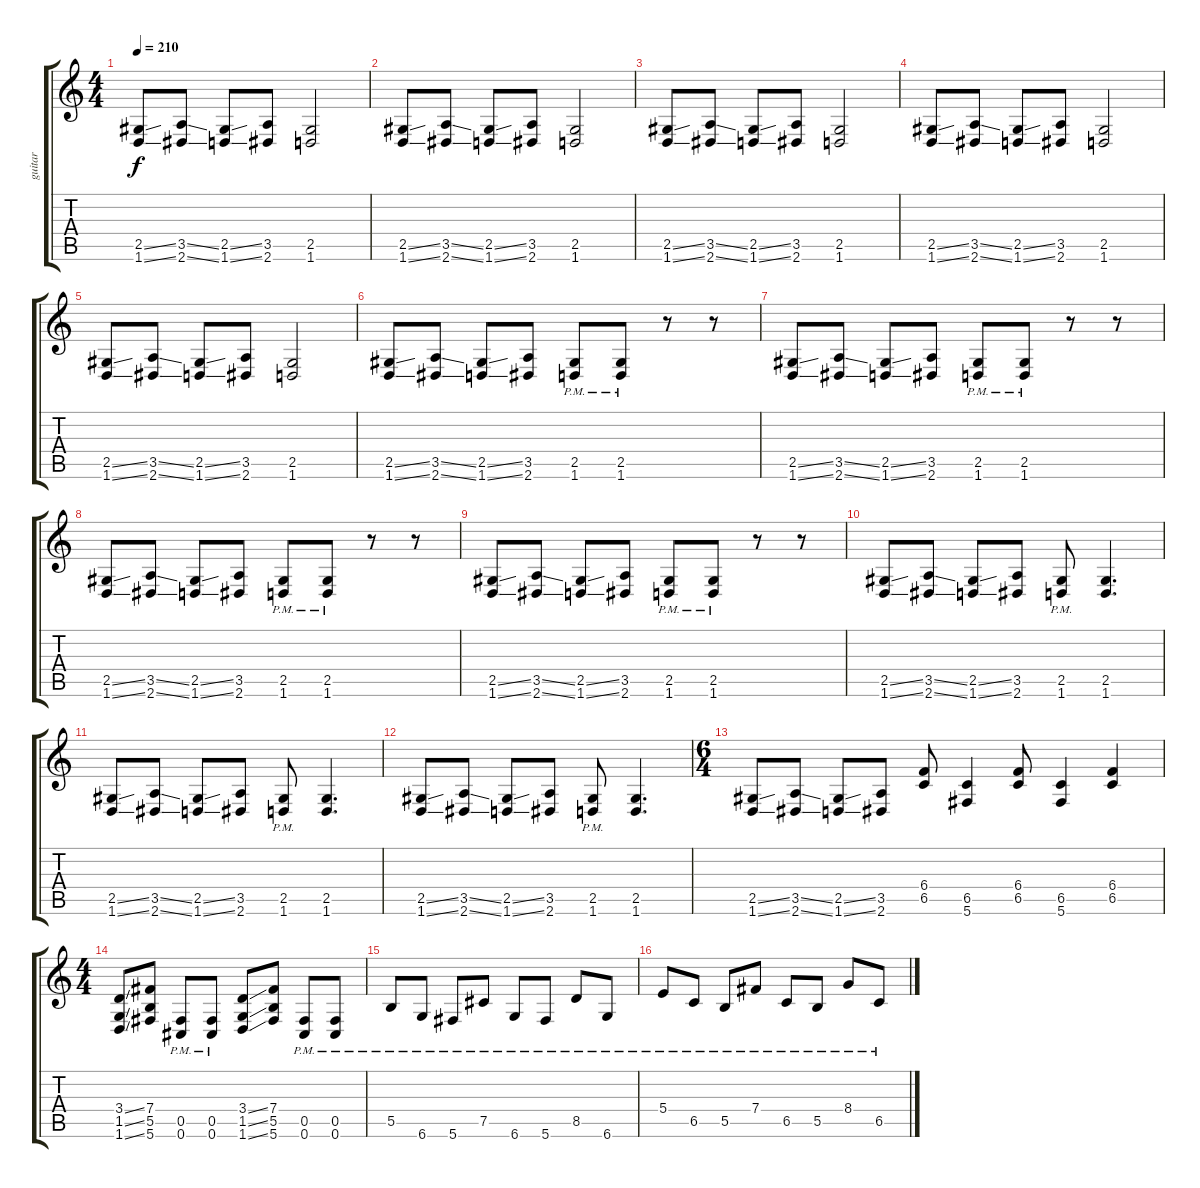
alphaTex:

\track ("guitar" "guitar") {instrument distortionguitar}
\staff {score tabs}
\tuning (Db4 Ab3 E3 B2 Gb2 Db2) {hide}
\ts (4 4)
\tempo 210
\clef g2
\ks c
(2.5{ss} 1.6{ss}).8{dy f} (3.5{ss} 2.6{ss}).8 (2.5{ss} 1.6{ss}).8 (3.5 2.6).8 (2.5 1.6).2 |
(2.5{ss} 1.6{ss}).8 (3.5{ss} 2.6{ss}).8 (2.5{ss} 1.6{ss}).8 (3.5 2.6).8 (2.5 1.6).2 |
(2.5{ss} 1.6{ss}).8 (3.5{ss} 2.6{ss}).8 (2.5{ss} 1.6{ss}).8 (3.5 2.6).8 (2.5 1.6).2 |
(2.5{ss} 1.6{ss}).8 (3.5{ss} 2.6{ss}).8 (2.5{ss} 1.6{ss}).8 (3.5 2.6).8 (2.5 1.6).2 |
(2.5{ss} 1.6{ss}).8 (3.5{ss} 2.6{ss}).8 (2.5{ss} 1.6{ss}).8 (3.5 2.6).8 (2.5 1.6).2 |
(2.5{ss} 1.6{ss}).8 (3.5{ss} 2.6{ss}).8 (2.5{ss} 1.6{ss}).8 (3.5 2.6).8 (2.5{pm} 1.6{pm}).8 (2.5{pm} 1.6{pm}).8 r.8 r.8 |
(2.5{ss} 1.6{ss}).8 (3.5{ss} 2.6{ss}).8 (2.5{ss} 1.6{ss}).8 (3.5 2.6).8 (2.5{pm} 1.6{pm}).8 (2.5{pm} 1.6{pm}).8 r.8 r.8 |
(2.5{ss} 1.6{ss}).8 (3.5{ss} 2.6{ss}).8 (2.5{ss} 1.6{ss}).8 (3.5 2.6).8 (2.5{pm} 1.6{pm}).8 (2.5{pm} 1.6{pm}).8 r.8 r.8 |
(2.5{ss} 1.6{ss}).8 (3.5{ss} 2.6{ss}).8 (2.5{ss} 1.6{ss}).8 (3.5 2.6).8 (2.5{pm} 1.6{pm}).8 (2.5{pm} 1.6{pm}).8 r.8 r.8 |
(2.5{ss} 1.6{ss}).8 (3.5{ss} 2.6{ss}).8 (2.5{ss} 1.6{ss}).8 (3.5 2.6).8 (2.5{pm} 1.6{pm}).8 (2.5 1.6).4{d} |
(2.5{ss} 1.6{ss}).8 (3.5{ss} 2.6{ss}).8 (2.5{ss} 1.6{ss}).8 (3.5 2.6).8 (2.5{pm} 1.6{pm}).8 (2.5 1.6).4{d} |
(2.5{ss} 1.6{ss}).8 (3.5{ss} 2.6{ss}).8 (2.5{ss} 1.6{ss}).8 (3.5 2.6).8 (2.5{pm} 1.6{pm}).8 (2.5 1.6).4{d} |
\ts (6 4)
(2.5{ss} 1.6{ss}).8 (3.5{ss} 2.6{ss}).8 (2.5{ss} 1.6{ss}).8 (3.5 2.6).8 (6.4 6.5).8 (6.5 5.6).4 (6.4 6.5).8 (6.5 5.6).4 (6.4 6.5).4 |
\ts (4 4)
(3.4{ss} 1.5{ss} 1.6{ss}).8 (7.4 5.5 5.6).8 (0.5{pm} 0.6{pm}).8 (0.5{pm} 0.6{pm}).8 (3.4{ss} 1.5{ss} 1.6{ss}).8 (7.4 5.5 5.6).8 (0.5{pm} 0.6{pm}).8 (0.5{pm} 0.6{pm}).8 |
5.5{pm}.8 6.6{pm}.8 5.6{pm}.8 7.5{pm}.8 6.6{pm}.8 5.6{pm}.8 8.5{pm}.8 6.6{pm}.8 |
5.4{pm}.8 6.5{pm}.8 5.5{pm}.8 7.4{pm}.8 6.5{pm}.8 5.5{pm}.8 8.4{pm}.8 6.5{pm}.8
